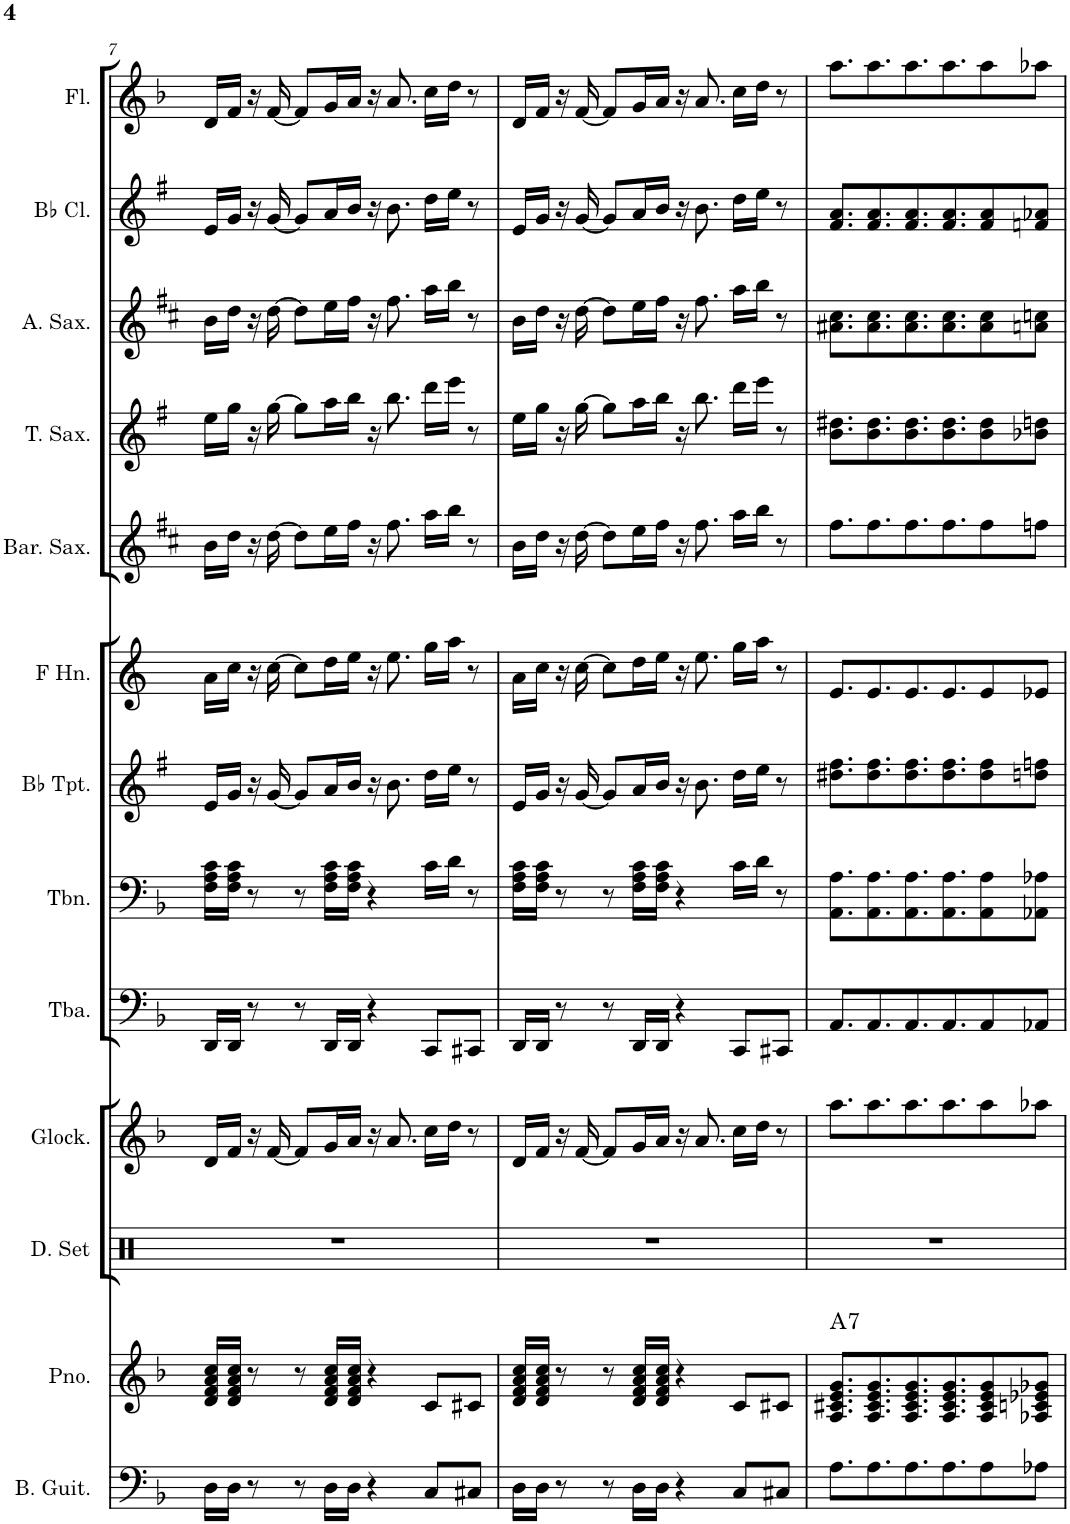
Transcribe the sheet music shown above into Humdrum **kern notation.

**kern	**kern	**harte	**kern	**kern	**kern	**kern	**kern	**kern	**kern	**kern	**kern	**kern	**kern
*part13	*part12	*part12	*part11	*part10	*part9	*part8	*part7	*part6	*part5	*part4	*part3	*part2	*part1
*staff13	*staff12	*	*staff11	*staff10	*staff9	*staff8	*staff7	*staff6	*staff5	*staff4	*staff3	*staff2	*staff1
*I"Bass Guitar	*I"Piano	*	*I"Drumset	*I"Glockenspiel	*I"Tuba	*I"Trombone	*I"Bb Trumpet	*I"Horn in F	*I"Baritone Saxophone	*I"Tenor Saxophone	*I"Alto Saxophone	*I"Bb Clarinet	*I"Flute
*I'B. Guit.	*I'Pno.	*	*I'D. Set	*I'Glock.	*I'Tba.	*I'Tbn.	*I'Bb Tpt.	*	*I'Bar. Sax.	*I'T. Sax.	*I'A. Sax.	*I'Bb Cl.	*I'Fl.
!!LO:PB:g=z
*clefF4	*clefG2	*	*clefX	*clefG2	*clefF4	*clefF4	*clefG2	*clefG2	*clefG2	*clefG2	*clefG2	*clefG2	*clefG2
*Trd7c12	*	*	*	*Trd-14c-24	*	*	*Trd1c2	*Trd4c7	*Trd12c21	*Trd8c14	*Trd5c9	*Trd1c2	*
*k[b-]	*k[b-]	*	*k[]	*k[b-]	*k[b-]	*k[b-]	*k[f#]	*k[]	*k[f#c#]	*k[f#]	*k[f#c#]	*k[f#]	*k[b-]
*M4/4	*M4/4	*	*M4/4	*M4/4	*M4/4	*M4/4	*M4/4	*M4/4	*M4/4	*M4/4	*M4/4	*M4/4	*M4/4
=7	=7	=7	=7	=7	=7	=7	=7	=7	=7	=7	=7	=7	=7
16D\LL	16d/ 16f/ 16a/ 16cc/LL	.	1r	16d/LL	16DD/LL	16F\ 16A\ 16c\LL	16e/LL	16a\LL	16b\LL	16ee\LL	16b\LL	16e/LL	16d/LL
16D\JJ	16d/ 16f/ 16a/ 16cc/JJ	.	.	16f/JJ	16DD/JJ	16F\ 16A\ 16c\JJ	16g/JJ	16cc\JJ	16dd\JJ	16gg\JJ	16dd\JJ	16g/JJ	16f/JJ
8r	8r	.	.	16r	8r	8r	16r	16r	16r	16r	16r	16r	16r
.	.	.	.	[16f/	.	.	[16g/	[16cc\	[16dd\	[16gg\	[16dd\	[16g/	[16f/
8r	8r	.	.	8f/L]	8r	8r	8g/L]	8cc\L]	8dd\L]	8gg\L]	8dd\L]	8g/L]	8f/L]
16D\LL	16d/ 16f/ 16a/ 16cc/LL	.	.	16g/L	16DD/LL	16F\ 16A\ 16c\LL	16a/L	16dd\L	16ee\L	16aa\L	16ee\L	16a/L	16g/L
16D\JJ	16d/ 16f/ 16a/ 16cc/JJ	.	.	16a/JJ	16DD/JJ	16F\ 16A\ 16c\JJ	16b/JJ	16ee\JJ	16ff#\JJ	16bb\JJ	16ff#\JJ	16b/JJ	16a/JJ
4r	4r	.	.	16r	4r	4r	16r	16r	16r	16r	16r	16r	16r
.	.	.	.	8.a/	.	.	8.b\	8.ee\	8.ff#\	8.bb\	8.ff#\	8.b\	8.a/
8C/L	8c/L	.	.	16cc\LL	8CC/L	16c\LL	16dd\LL	16gg\LL	16aa\LL	16ddd\LL	16aa\LL	16dd\LL	16cc\LL
.	.	.	.	16dd\JJ	.	16d\JJ	16ee\JJ	16aa\JJ	16bb\JJ	16eee\JJ	16bb\JJ	16ee\JJ	16dd\JJ
8C#X/J	8c#X/J	.	.	8r	8CC#X/J	8r	8r	8r	8r	8r	8r	8r	8r
=8	=8	=8	=8	=8	=8	=8	=8	=8	=8	=8	=8	=8	=8
16D\LL	16d/ 16f/ 16a/ 16cc/LL	.	1r	16d/LL	16DD/LL	16F\ 16A\ 16c\LL	16e/LL	16a\LL	16b\LL	16ee\LL	16b\LL	16e/LL	16d/LL
16D\JJ	16d/ 16f/ 16a/ 16cc/JJ	.	.	16f/JJ	16DD/JJ	16F\ 16A\ 16c\JJ	16g/JJ	16cc\JJ	16dd\JJ	16gg\JJ	16dd\JJ	16g/JJ	16f/JJ
8r	8r	.	.	16r	8r	8r	16r	16r	16r	16r	16r	16r	16r
.	.	.	.	[16f/	.	.	[16g/	[16cc\	[16dd\	[16gg\	[16dd\	[16g/	[16f/
8r	8r	.	.	8f/L]	8r	8r	8g/L]	8cc\L]	8dd\L]	8gg\L]	8dd\L]	8g/L]	8f/L]
16D\LL	16d/ 16f/ 16a/ 16cc/LL	.	.	16g/L	16DD/LL	16F\ 16A\ 16c\LL	16a/L	16dd\L	16ee\L	16aa\L	16ee\L	16a/L	16g/L
16D\JJ	16d/ 16f/ 16a/ 16cc/JJ	.	.	16a/JJ	16DD/JJ	16F\ 16A\ 16c\JJ	16b/JJ	16ee\JJ	16ff#\JJ	16bb\JJ	16ff#\JJ	16b/JJ	16a/JJ
4r	4r	.	.	16r	4r	4r	16r	16r	16r	16r	16r	16r	16r
.	.	.	.	8.a/	.	.	8.b\	8.ee\	8.ff#\	8.bb\	8.ff#\	8.b\	8.a/
8C/L	8c/L	.	.	16cc\LL	8CC/L	16c\LL	16dd\LL	16gg\LL	16aa\LL	16ddd\LL	16aa\LL	16dd\LL	16cc\LL
.	.	.	.	16dd\JJ	.	16d\JJ	16ee\JJ	16aa\JJ	16bb\JJ	16eee\JJ	16bb\JJ	16ee\JJ	16dd\JJ
8C#X/J	8c#X/J	.	.	8r	8CC#X/J	8r	8r	8r	8r	8r	8r	8r	8r
=9	=9	=9	=9	=9	=9	=9	=9	=9	=9	=9	=9	=9	=9
!	!	!LO:H:kt=7	!	!	!	!	!	!	!	!	!	!	!
8.A\L	8.A/ 8.c#X/ 8.e/ 8.g/L	A:7	1r	8.aa\L	8.AA/L	8.AA\ 8.A\L	8.dd#X\ 8.ff#\L	8.e/L	8.ff#\L	8.b\ 8.dd#X\L	8.a#X\ 8.cc#\L	8.f#/ 8.a/L	8.aa\L
8.A\	8.A/ 8.c#/ 8.e/ 8.g/	.	.	8.aa\	8.AA/	8.AA\ 8.A\	8.dd#\ 8.ff#\	8.e/	8.ff#\	8.b\ 8.dd#\	8.a#\ 8.cc#\	8.f#/ 8.a/	8.aa\
8.A\	8.A/ 8.c#/ 8.e/ 8.g/	.	.	8.aa\	8.AA/	8.AA\ 8.A\	8.dd#\ 8.ff#\	8.e/	8.ff#\	8.b\ 8.dd#\	8.a#\ 8.cc#\	8.f#/ 8.a/	8.aa\
8.A\	8.A/ 8.c#/ 8.e/ 8.g/	.	.	8.aa\	8.AA/	8.AA\ 8.A\	8.dd#\ 8.ff#\	8.e/	8.ff#\	8.b\ 8.dd#\	8.a#\ 8.cc#\	8.f#/ 8.a/	8.aa\
8A\	8A/ 8c#/ 8e/ 8g/	.	.	8aa\	8AA/	8AA\ 8A\	8dd#\ 8ff#\	8e/	8ff#\	8b\ 8dd#\	8a#\ 8cc#\	8f#/ 8a/	8aa\
8A-X\J	8A-X/ 8cn/ 8e-X/ 8g-X/J	.	.	8aa-X\J	8AA-X/J	8AA-X\ 8A-X\J	8ddn\ 8ffn\J	8e-X/J	8ffn\J	8b-X\ 8ddn\J	8an\ 8ccn\J	8fn/ 8a-X/J	8aa-X\J
=	=	=	=	=	=	=	=	=	=	=	=	=	=
*-	*-	*-	*-	*-	*-	*-	*-	*-	*-	*-	*-	*-	*-
